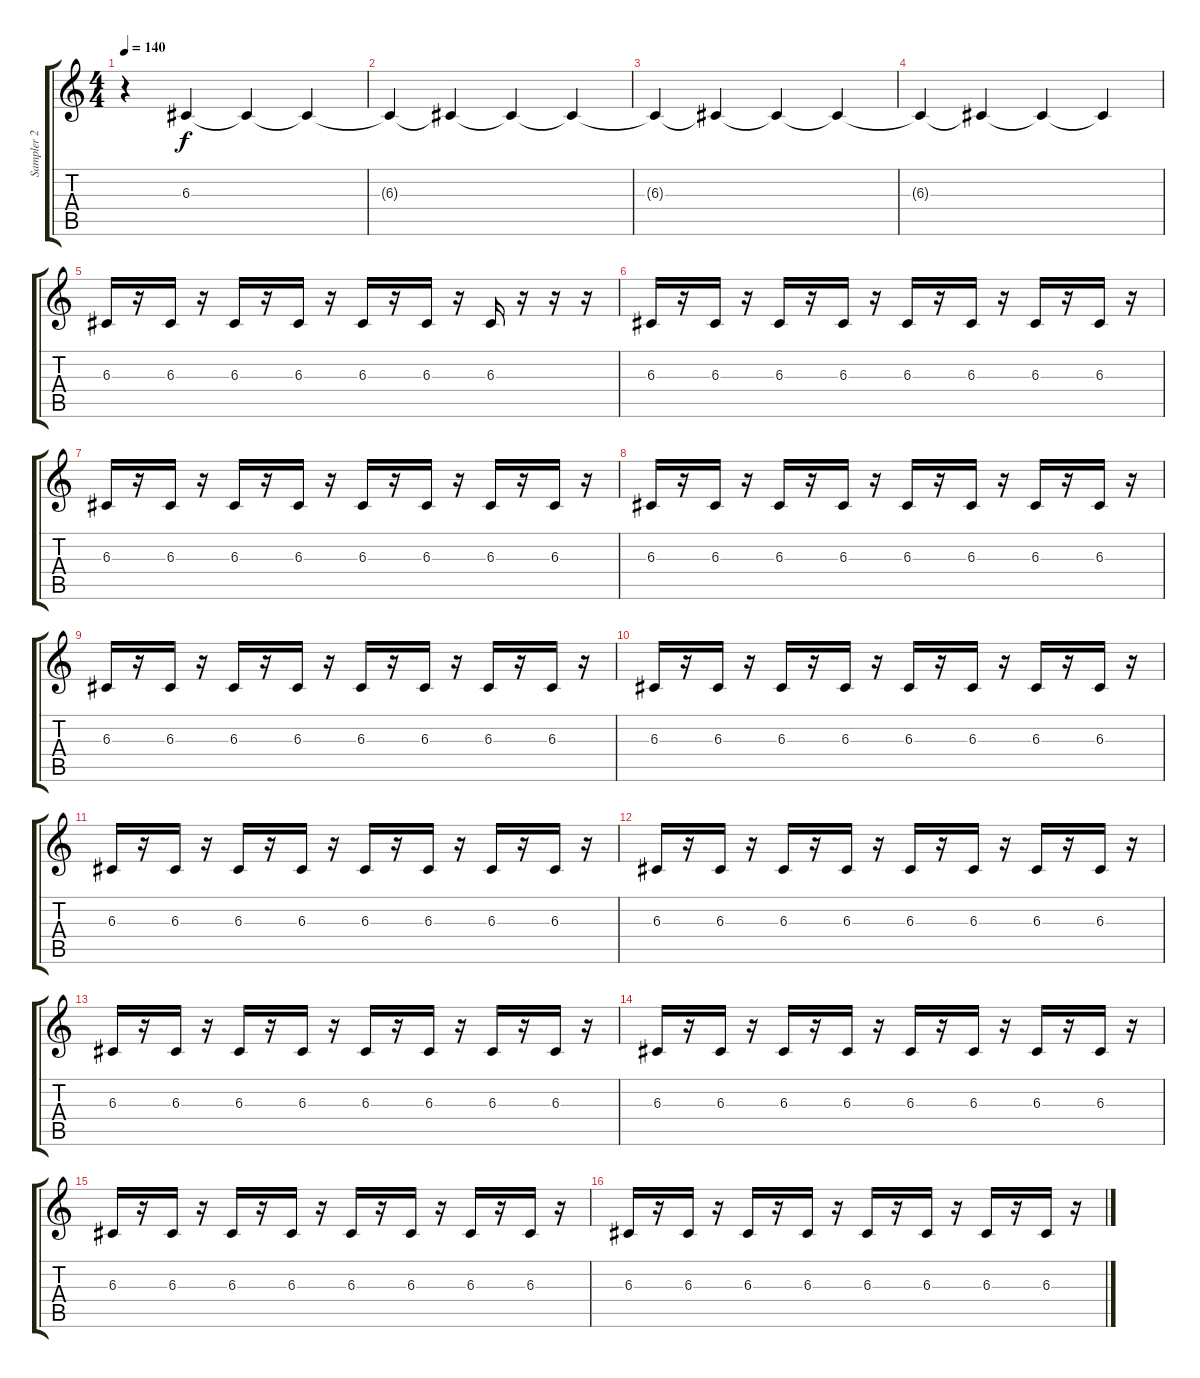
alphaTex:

\track ("Sampler 2" "Sampler 2") {instrument lead8bassandlead}
\staff {score tabs}
\tuning (E4 B3 G3 D3 A2 E2) {hide}
\ts (4 4)
\tempo 140
\clef g2
\ks c
r.4{dy f} 6.3.4{volume 0 instrument stringensemble1} 6.3{t}.4{volume 2} 6.3{t}.4{volume 3} |
6.3{t}.4{volume 4} 6.3{t}.4{volume 6} 6.3{t}.4{volume 7} 6.3{t}.4{volume 7} |
6.3{t}.4 6.3{t}.4 6.3{t}.4 6.3{t}.4 |
6.3{t}.4 6.3{t}.4 6.3{t}.4 6.3{t}.4 |
6.3.16{volume 6 instrument lead8bassandlead} r.16 6.3.16 r.16 6.3.16 r.16 6.3.16 r.16 6.3.16 r.16 6.3.16 r.16 6.3.16 r.16 r.16 r.16 |
6.3.16{volume 6 instrument lead8bassandlead} r.16 6.3.16 r.16 6.3.16 r.16 6.3.16 r.16 6.3.16 r.16 6.3.16 r.16 6.3.16 r.16 6.3.16 r.16 |
6.3.16{volume 6 instrument lead8bassandlead} r.16 6.3.16 r.16 6.3.16 r.16 6.3.16 r.16 6.3.16 r.16 6.3.16 r.16 6.3.16 r.16 6.3.16 r.16 |
6.3.16{volume 6 instrument lead8bassandlead} r.16 6.3.16 r.16 6.3.16 r.16 6.3.16 r.16 6.3.16 r.16 6.3.16 r.16 6.3.16 r.16 6.3.16 r.16 |
6.3.16{volume 6 instrument lead8bassandlead} r.16 6.3.16 r.16 6.3.16 r.16 6.3.16 r.16 6.3.16 r.16 6.3.16 r.16 6.3.16 r.16 6.3.16 r.16 |
6.3.16{volume 6 instrument lead8bassandlead} r.16 6.3.16 r.16 6.3.16 r.16 6.3.16 r.16 6.3.16 r.16 6.3.16 r.16 6.3.16 r.16 6.3.16 r.16 |
6.3.16{volume 6 instrument lead8bassandlead} r.16 6.3.16 r.16 6.3.16 r.16 6.3.16 r.16 6.3.16 r.16 6.3.16 r.16 6.3.16 r.16 6.3.16 r.16 |
6.3.16{volume 6 instrument lead8bassandlead} r.16 6.3.16 r.16 6.3.16 r.16 6.3.16 r.16 6.3.16 r.16 6.3.16 r.16 6.3.16 r.16 6.3.16 r.16 |
6.3.16{volume 6 instrument lead8bassandlead} r.16 6.3.16 r.16 6.3.16 r.16 6.3.16 r.16 6.3.16 r.16 6.3.16 r.16 6.3.16 r.16 6.3.16 r.16 |
6.3.16{volume 6 instrument lead8bassandlead} r.16 6.3.16 r.16 6.3.16 r.16 6.3.16 r.16 6.3.16 r.16 6.3.16 r.16 6.3.16 r.16 6.3.16 r.16 |
6.3.16{volume 6 instrument lead8bassandlead} r.16 6.3.16 r.16 6.3.16 r.16 6.3.16 r.16 6.3.16 r.16 6.3.16 r.16 6.3.16 r.16 6.3.16 r.16 |
6.3.16{volume 6 instrument lead8bassandlead} r.16 6.3.16 r.16 6.3.16 r.16 6.3.16 r.16 6.3.16 r.16 6.3.16 r.16 6.3.16 r.16 6.3.16 r.16
